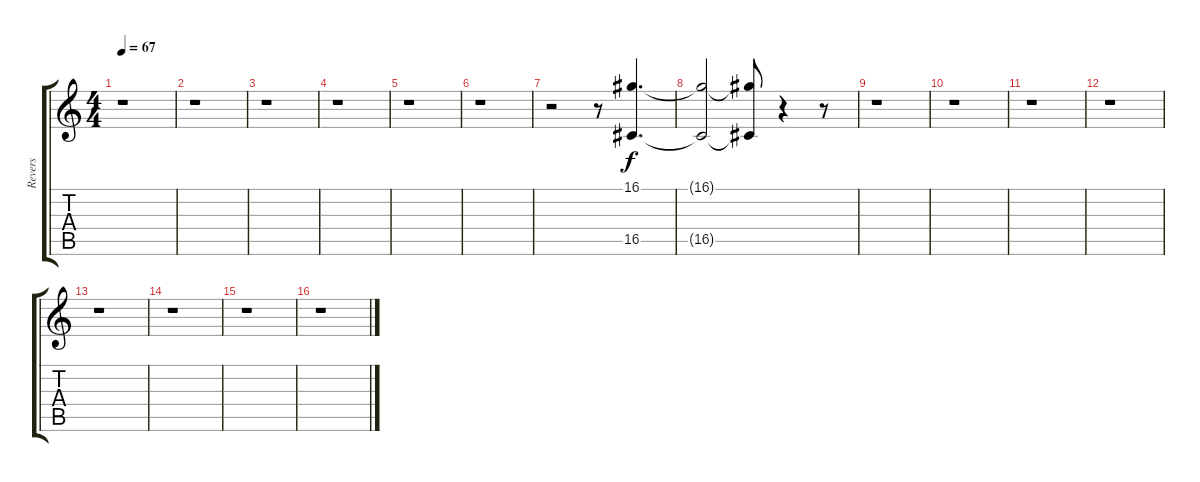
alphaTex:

\track ("Revers" "Revers") {instrument reversecymbal}
\staff {score tabs}
\tuning (E4 B3 G3 D3 A2 E2) {hide}
\ts (4 4)
\tempo 67
\clef g2
\ks c
r.1{dy f} |
r.1 |
r.1 |
r.1 |
r.1 |
r.1 |
r.2 r.8 (16.1 16.5).4{d volume 0} |
(16.1{t} 16.5{t}).2 (16.1{t} 16.5{t}).8 r.4 r.8 |
r.1 |
r.1 |
r.1 |
r.1 |
r.1 |
r.1 |
r.1 |
r.1
